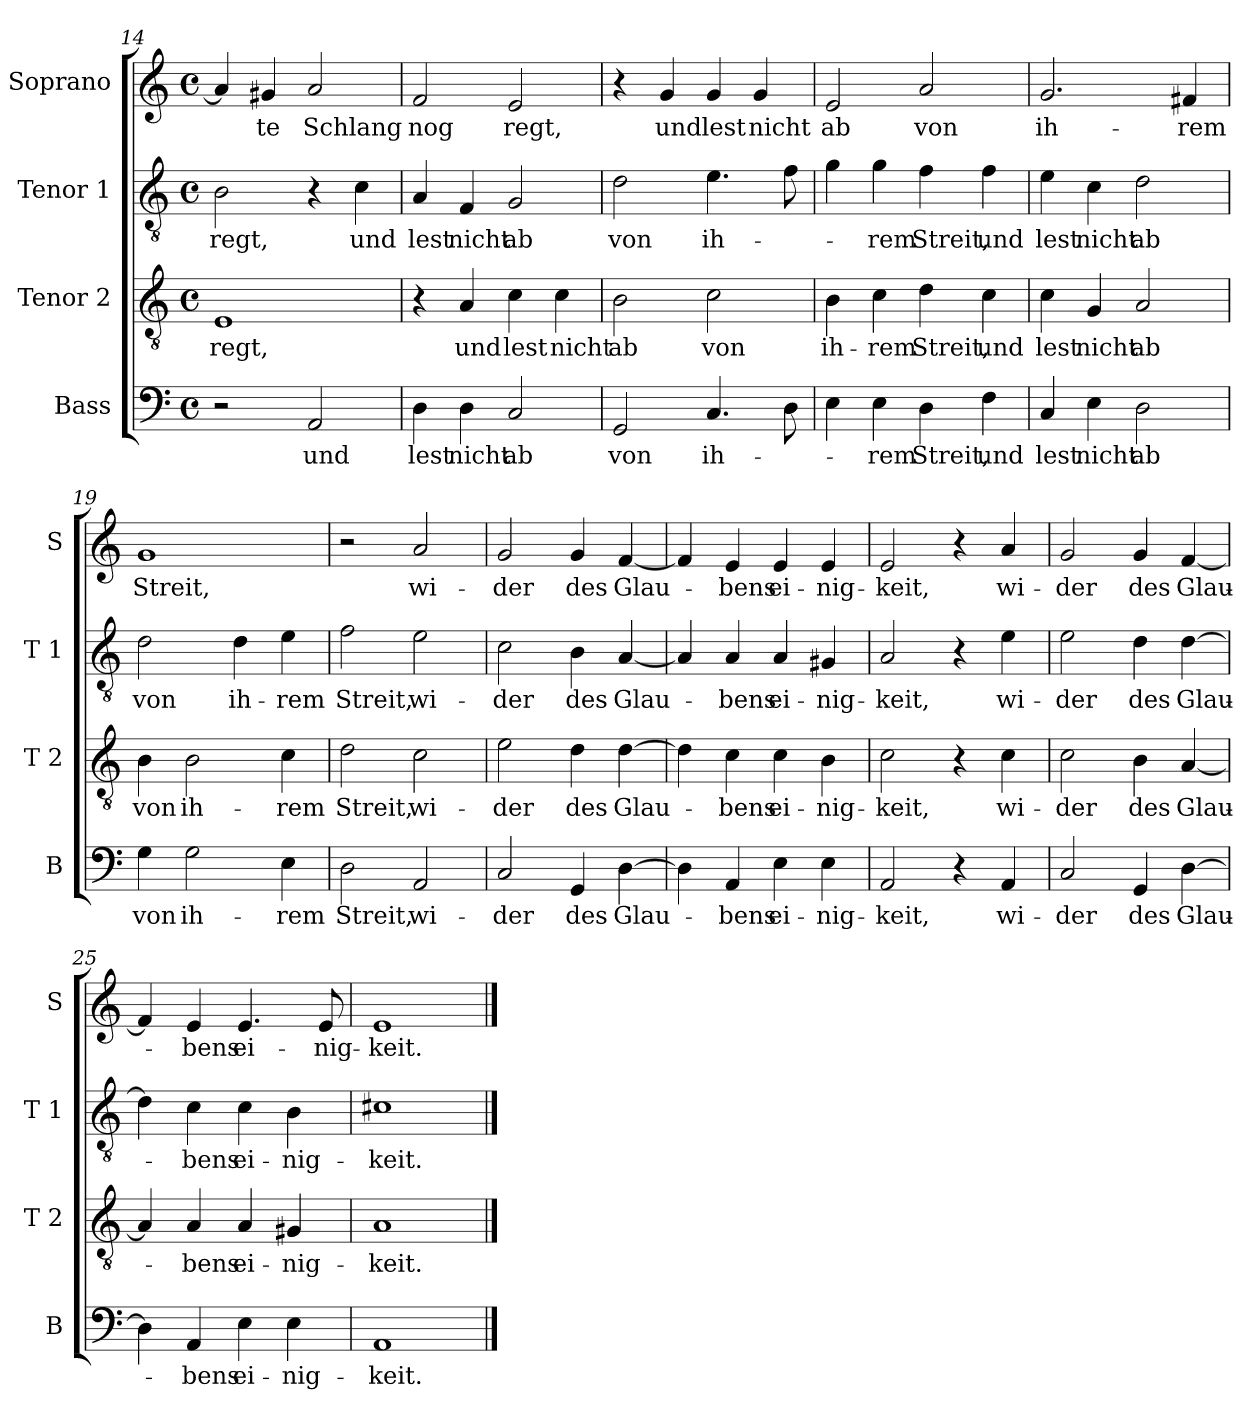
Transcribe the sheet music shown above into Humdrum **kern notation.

**kern	**text	**kern	**text	**kern	**text	**kern	**text
*part4	*part4	*part3	*part3	*part2	*part2	*part1	*part1
*staff4	*staff4	*staff3	*staff3	*staff2	*staff2	*staff1	*staff1
*I"Bass	*	*I"Tenor 2	*	*I"Tenor 1	*	*I"Soprano	*
*I'B	*	*I'T 2	*	*I'T 1	*	*I'S	*
*clefF4	*	*clefGv2	*	*clefGv2	*	*clefG2	*
*k[]	*	*k[]	*	*k[]	*	*k[]	*
*C:	*	*C:	*	*C:	*	*C:	*
*M4/4	*	*M4/4	*	*M4/4	*	*M4/4	*
*met(c)	*	*met(c)	*	*met(c)	*	*met(c)	*
=14	=14	=14	=14	=14	=14	=14	=14
!	!	!	!LO:LY:b	!	!LO:LY:b	!	!
2r	.	1E	regt,	2B\	regt,	4a/]	.
!	!	!	!	!	!	!	!LO:LY:b
.	.	.	.	.	.	4g#X/	-te
!	!LO:LY:b	!	!	!	!	!	!LO:LY:b
2AA/	und	.	.	4r	.	2a/	Schlang
!	!	!	!	!	!LO:LY:b	!	!
.	.	.	.	4c\	und	.	.
=15	=15	=15	=15	=15	=15	=15	=15
!	!LO:LY:b	!	!	!	!LO:LY:b	!	!LO:LY:b
4D\	lest	4r	.	4A/	lest	2f/	nog
!	!LO:LY:b	!	!LO:LY:b	!	!LO:LY:b	!	!
4D\	nicht	4A/	und	4F/	nicht	.	.
!	!LO:LY:b	!	!LO:LY:b	!	!LO:LY:b	!	!LO:LY:b
2C/	ab	4c\	lest	2G/	ab	2e/	regt,
!	!	!	!LO:LY:b	!	!	!	!
.	.	4c\	nicht	.	.	.	.
=16	=16	=16	=16	=16	=16	=16	=16
!	!LO:LY:b	!	!LO:LY:b	!	!LO:LY:b	!	!
2GG/	von	2B\	ab	2d\	von	4r	.
!	!	!	!	!	!	!	!LO:LY:b
.	.	.	.	.	.	4g/	und
!	!LO:LY:b	!	!LO:LY:b	!	!LO:LY:b	!	!LO:LY:b
4.C/	ih-	2c\	von	4.e\	ih-	4g/	lest
!	!	!	!	!	!	!	!LO:LY:b
.	.	.	.	.	.	4g/	nicht
8D\	.	.	.	8f\	.	.	.
!!LO:LB:g=z
=17	=17	=17	=17	=17	=17	=17	=17
!	!	!	!LO:LY:b	!	!	!	!LO:LY:b
4E\	.	4B\	ih-	4g\	.	2e/	ab
!	!LO:LY:b	!	!LO:LY:b	!	!LO:LY:b	!	!
4E\	-rem	4c\	-rem	4g\	-rem	.	.
!	!LO:LY:b	!	!LO:LY:b	!	!LO:LY:b	!	!LO:LY:b
4D\	Streit,	4d\	Streit,	4f\	Streit,	2a/	von
!	!LO:LY:b	!	!LO:LY:b	!	!LO:LY:b	!	!
4F\	und	4c\	und	4f\	und	.	.
=18	=18	=18	=18	=18	=18	=18	=18
!	!LO:LY:b	!	!LO:LY:b	!	!LO:LY:b	!	!LO:LY:b
4C/	lest	4c\	lest	4e\	lest	2.g/	ih-
!	!LO:LY:b	!	!LO:LY:b	!	!LO:LY:b	!	!
4E\	nicht	4G/	nicht	4c\	nicht	.	.
!	!LO:LY:b	!	!LO:LY:b	!	!LO:LY:b	!	!
2D\	ab	2A/	ab	2d\	ab	.	.
!	!	!	!	!	!	!	!LO:LY:b
.	.	.	.	.	.	4f#X/	-rem
=19	=19	=19	=19	=19	=19	=19	=19
!	!LO:LY:b	!	!LO:LY:b	!	!LO:LY:b	!	!LO:LY:b
4G\	von	4B\	von	2d\	von	1g	Streit,
!	!LO:LY:b	!	!LO:LY:b	!	!	!	!
2G\	ih-	2B\	ih-	.	.	.	.
!	!	!	!	!	!LO:LY:b	!	!
.	.	.	.	4d\	ih-	.	.
!	!LO:LY:b	!	!LO:LY:b	!	!LO:LY:b	!	!
4E\	-rem	4c\	-rem	4e\	-rem	.	.
=20	=20	=20	=20	=20	=20	=20	=20
!	!LO:LY:b	!	!LO:LY:b	!	!LO:LY:b	!	!
2D\	Streit,	2d\	Streit,	2f\	Streit,	2r	.
!	!LO:LY:b	!	!LO:LY:b	!	!LO:LY:b	!	!LO:LY:b
2AA/	wi-	2c\	wi-	2e\	wi-	2a/	wi-
=21	=21	=21	=21	=21	=21	=21	=21
!	!LO:LY:b	!	!LO:LY:b	!	!LO:LY:b	!	!LO:LY:b
2C/	-der	2e\	-der	2c\	-der	2g/	-der
!	!LO:LY:b	!	!LO:LY:b	!	!LO:LY:b	!	!LO:LY:b
4GG/	des	4d\	des	4B\	des	4g/	des
!	!LO:LY:b	!	!LO:LY:b	!	!LO:LY:b	!	!LO:LY:b
[4D\	Glau-	[4d\	Glau-	[4A/	Glau-	[4f/	Glau-
!!LO:LB:g=z
=22	=22	=22	=22	=22	=22	=22	=22
4D\]	.	4d\]	.	4A/]	.	4f/]	.
!	!LO:LY:b	!	!LO:LY:b	!	!LO:LY:b	!	!LO:LY:b
4AA/	-bens	4c\	-bens	4A/	-bens	4e/	-bens
!	!LO:LY:b	!	!LO:LY:b	!	!LO:LY:b	!	!LO:LY:b
4E\	ei-	4c\	ei-	4A/	ei-	4e/	ei-
!	!LO:LY:b	!	!LO:LY:b	!	!LO:LY:b	!	!LO:LY:b
4E\	-nig-	4B\	-nig-	4G#X/	-nig-	4e/	-nig-
=23	=23	=23	=23	=23	=23	=23	=23
!	!LO:LY:b	!	!LO:LY:b	!	!LO:LY:b	!	!LO:LY:b
2AA/	-keit,	2c\	-keit,	2A/	-keit,	2e/	-keit,
4r	.	4r	.	4r	.	4r	.
!	!LO:LY:b	!	!LO:LY:b	!	!LO:LY:b	!	!LO:LY:b
4AA/	wi-	4c\	wi-	4e\	wi-	4a/	wi-
=24	=24	=24	=24	=24	=24	=24	=24
!	!LO:LY:b	!	!LO:LY:b	!	!LO:LY:b	!	!LO:LY:b
2C/	-der	2c\	-der	2e\	-der	2g/	-der
!	!LO:LY:b	!	!LO:LY:b	!	!LO:LY:b	!	!LO:LY:b
4GG/	des	4B\	des	4d\	des	4g/	des
!	!LO:LY:b	!	!LO:LY:b	!	!LO:LY:b	!	!LO:LY:b
[4D\	Glau-	[4A/	Glau-	[4d\	Glau-	[4f/	Glau-
=25	=25	=25	=25	=25	=25	=25	=25
4D\]	.	4A/]	.	4d\]	.	4f/]	.
!	!LO:LY:b	!	!LO:LY:b	!	!LO:LY:b	!	!LO:LY:b
4AA/	-bens	4A/	-bens	4c\	-bens	4e/	-bens
!	!LO:LY:b	!	!LO:LY:b	!	!LO:LY:b	!	!LO:LY:b
4E\	ei-	4A/	ei-	4c\	ei-	4.e/	ei-
!	!LO:LY:b	!	!LO:LY:b	!	!LO:LY:b	!	!
4E\	-nig-	4G#X/	-nig-	4B\	-nig-	.	.
!	!	!	!	!	!	!	!LO:LY:b
.	.	.	.	.	.	8e/	-nig-
=26	=26	=26	=26	=26	=26	=26	=26
!	!LO:LY:b	!	!LO:LY:b	!	!LO:LY:b	!	!LO:LY:b
1AA	-keit.	1A	-keit.	1c#X	-keit.	1e	-keit.
==	==	==	==	==	==	==	==
*-	*-	*-	*-	*-	*-	*-	*-
